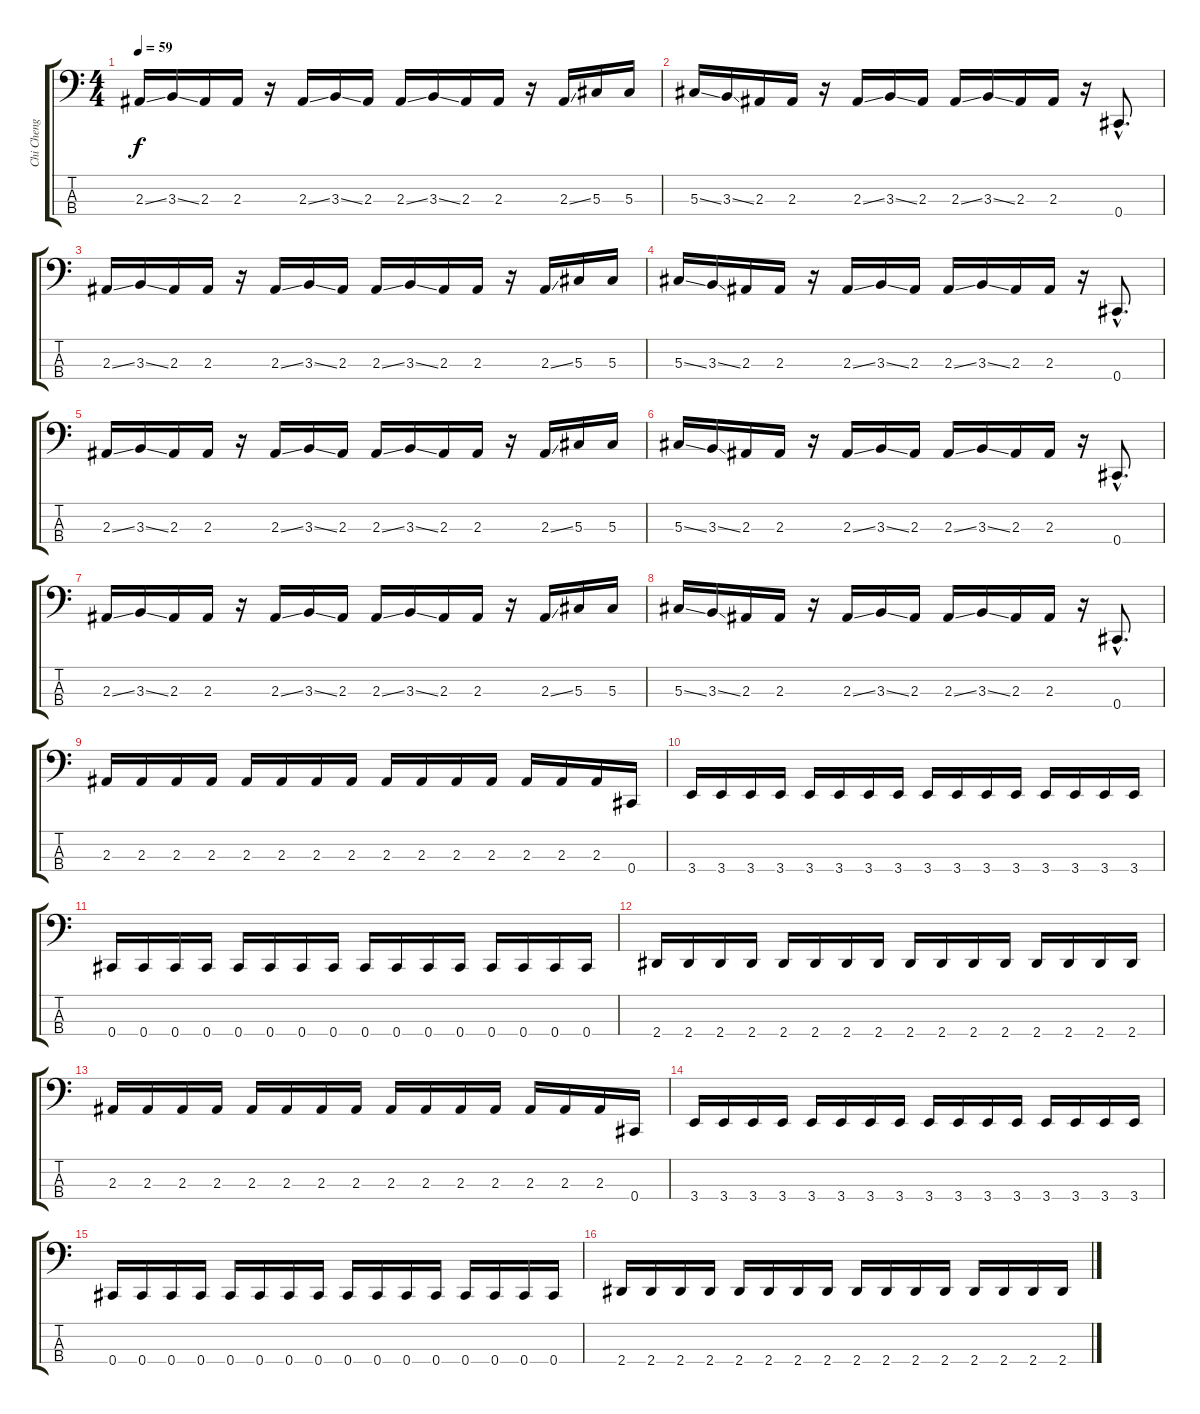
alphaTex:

\track ("Chi Cheng Bass guitars" "Chi Cheng ") {instrument electricbassfinger}
\staff {score tabs}
\tuning (Gb2 Db2 Ab1 Db1) {hide}
\ts (4 4)
\tempo 59
\clef f4
\ks c
2.3{ss}.16{dy f} 3.3{ss}.16 2.3.16 2.3.16 r.16 2.3{ss}.16 3.3{ss}.16 2.3.16 2.3{ss}.16 3.3{ss}.16 2.3.16 2.3.16 r.16 2.3{ss}.16 5.3.16 5.3.16 |
5.3{ss}.16 3.3{ss}.16 2.3.16 2.3.16 r.16 2.3{ss}.16 3.3{ss}.16 2.3.16 2.3{ss}.16 3.3{ss}.16 2.3.16 2.3.16 r.16 0.4{hac}.8{d} |
2.3{ss}.16 3.3{ss}.16 2.3.16 2.3.16 r.16 2.3{ss}.16 3.3{ss}.16 2.3.16 2.3{ss}.16 3.3{ss}.16 2.3.16 2.3.16 r.16 2.3{ss}.16 5.3.16 5.3.16 |
5.3{ss}.16 3.3{ss}.16 2.3.16 2.3.16 r.16 2.3{ss}.16 3.3{ss}.16 2.3.16 2.3{ss}.16 3.3{ss}.16 2.3.16 2.3.16 r.16 0.4{hac}.8{d} |
2.3{ss}.16 3.3{ss}.16 2.3.16 2.3.16 r.16 2.3{ss}.16 3.3{ss}.16 2.3.16 2.3{ss}.16 3.3{ss}.16 2.3.16 2.3.16 r.16 2.3{ss}.16 5.3.16 5.3.16 |
5.3{ss}.16 3.3{ss}.16 2.3.16 2.3.16 r.16 2.3{ss}.16 3.3{ss}.16 2.3.16 2.3{ss}.16 3.3{ss}.16 2.3.16 2.3.16 r.16 0.4{hac}.8{d} |
2.3{ss}.16 3.3{ss}.16 2.3.16 2.3.16 r.16 2.3{ss}.16 3.3{ss}.16 2.3.16 2.3{ss}.16 3.3{ss}.16 2.3.16 2.3.16 r.16 2.3{ss}.16 5.3.16 5.3.16 |
5.3{ss}.16 3.3{ss}.16 2.3.16 2.3.16 r.16 2.3{ss}.16 3.3{ss}.16 2.3.16 2.3{ss}.16 3.3{ss}.16 2.3.16 2.3.16 r.16 0.4{hac}.8{d} |
2.3.16 2.3.16 2.3.16 2.3.16 2.3.16 2.3.16 2.3.16 2.3.16 2.3.16 2.3.16 2.3.16 2.3.16 2.3.16 2.3.16 2.3.16 0.4.16 |
3.4.16 3.4.16 3.4.16 3.4.16 3.4.16 3.4.16 3.4.16 3.4.16 3.4.16 3.4.16 3.4.16 3.4.16 3.4.16 3.4.16 3.4.16 3.4.16 |
0.4.16 0.4.16 0.4.16 0.4.16 0.4.16 0.4.16 0.4.16 0.4.16 0.4.16 0.4.16 0.4.16 0.4.16 0.4.16 0.4.16 0.4.16 0.4.16 |
2.4.16 2.4.16 2.4.16 2.4.16 2.4.16 2.4.16 2.4.16 2.4.16 2.4.16 2.4.16 2.4.16 2.4.16 2.4.16 2.4.16 2.4.16 2.4.16 |
2.3.16 2.3.16 2.3.16 2.3.16 2.3.16 2.3.16 2.3.16 2.3.16 2.3.16 2.3.16 2.3.16 2.3.16 2.3.16 2.3.16 2.3.16 0.4.16 |
3.4.16 3.4.16 3.4.16 3.4.16 3.4.16 3.4.16 3.4.16 3.4.16 3.4.16 3.4.16 3.4.16 3.4.16 3.4.16 3.4.16 3.4.16 3.4.16 |
0.4.16 0.4.16 0.4.16 0.4.16 0.4.16 0.4.16 0.4.16 0.4.16 0.4.16 0.4.16 0.4.16 0.4.16 0.4.16 0.4.16 0.4.16 0.4.16 |
2.4.16 2.4.16 2.4.16 2.4.16 2.4.16 2.4.16 2.4.16 2.4.16 2.4.16 2.4.16 2.4.16 2.4.16 2.4.16 2.4.16 2.4.16 2.4.16
